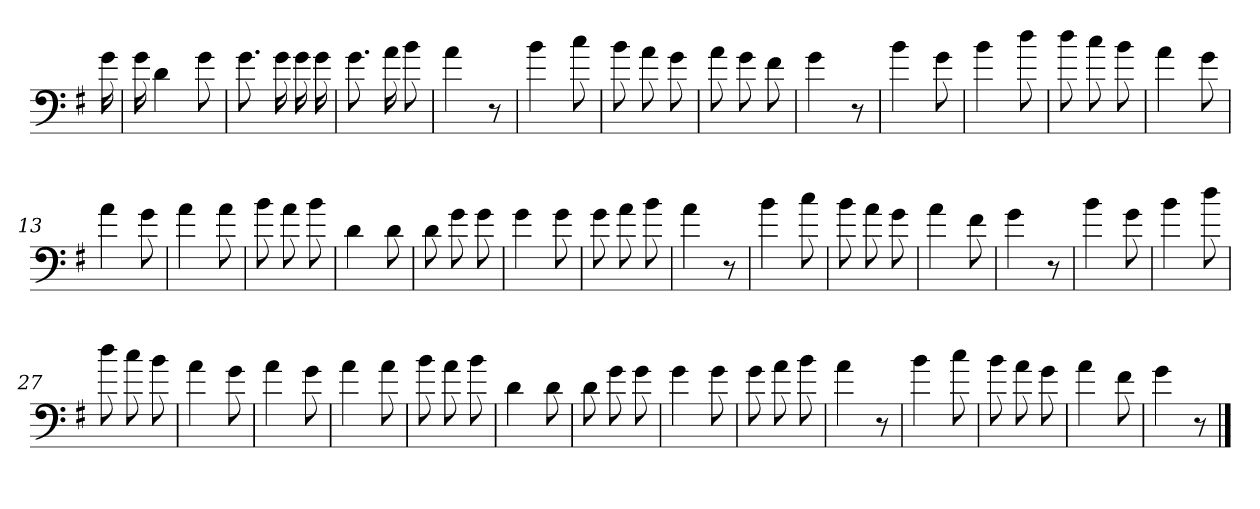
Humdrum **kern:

**kern
*part1
*staff1
*clefF4
*k[f#]
*G:
=
16g
=1
16g
4d
8g
=2
8.g
16g
16g
16g
=3
8.g
16a
8b
=4
4a
8r
=5
4b
8cc
=6
8b
8a
8g
=7
8a
8g
8f#
=8
4g
8r
=9
4b
8g
=10
4b
8dd
=11
8dd
8cc
8b
=12
4a
8g
=13
4a
8g
=14
4a
8a
=15
8b
8a
8b
=16
4d
8d
=17
8d
8g
8g
=18
4g
8g
=19
8g
8a
8b
=20
4a
8r
=21
4b
8cc
=22
8b
8a
8g
=23
4a
8f#
=24
4g
8r
=25
4b
8g
=26
4b
8dd
=27
8dd
8cc
8b
=28
4a
8g
=29
4a
8g
=30
4a
8a
=31
8b
8a
8b
=32
4d
8d
=33
8d
8g
8g
=34
4g
8g
=35
8g
8a
8b
=36
4a
8r
=37
4b
8cc
=38
8b
8a
8g
=39
4a
8f#
=40
4g
8r
==
*-
